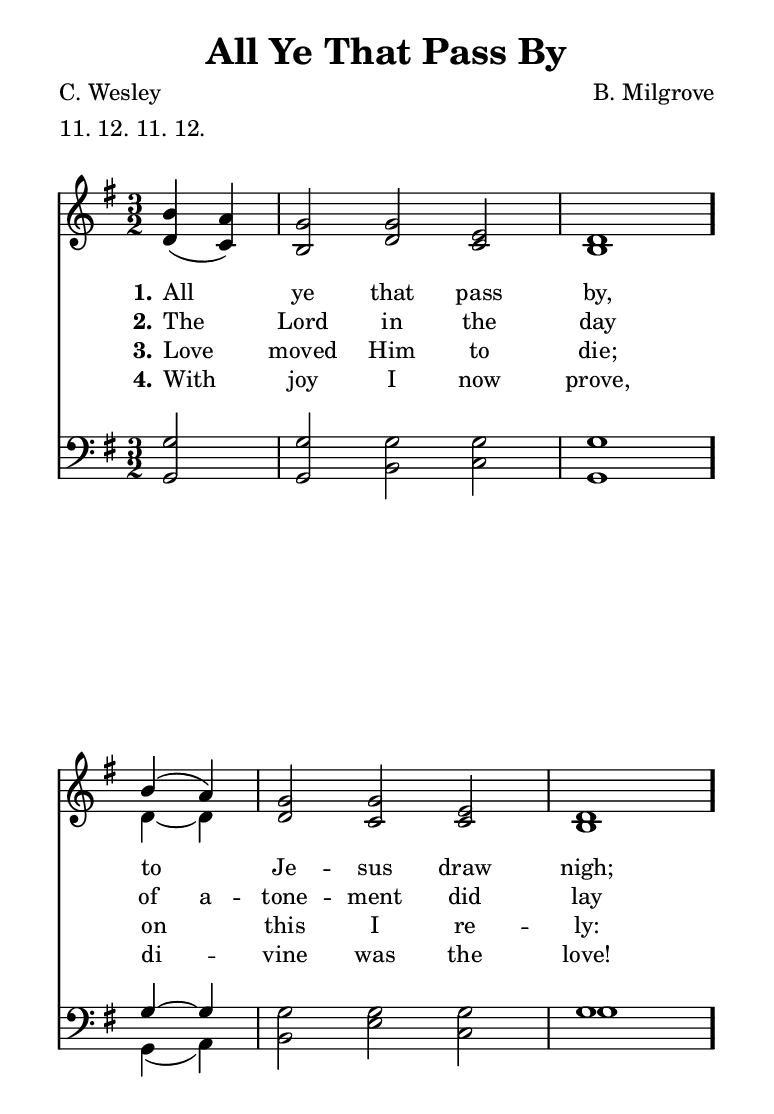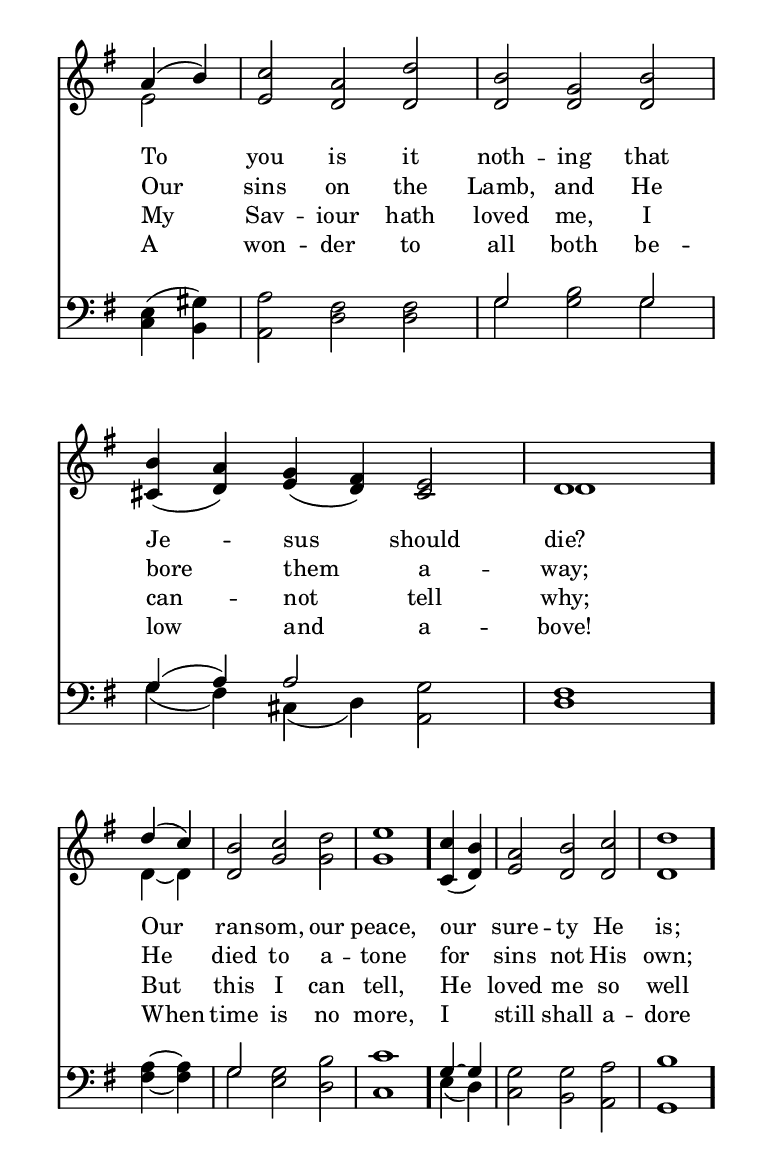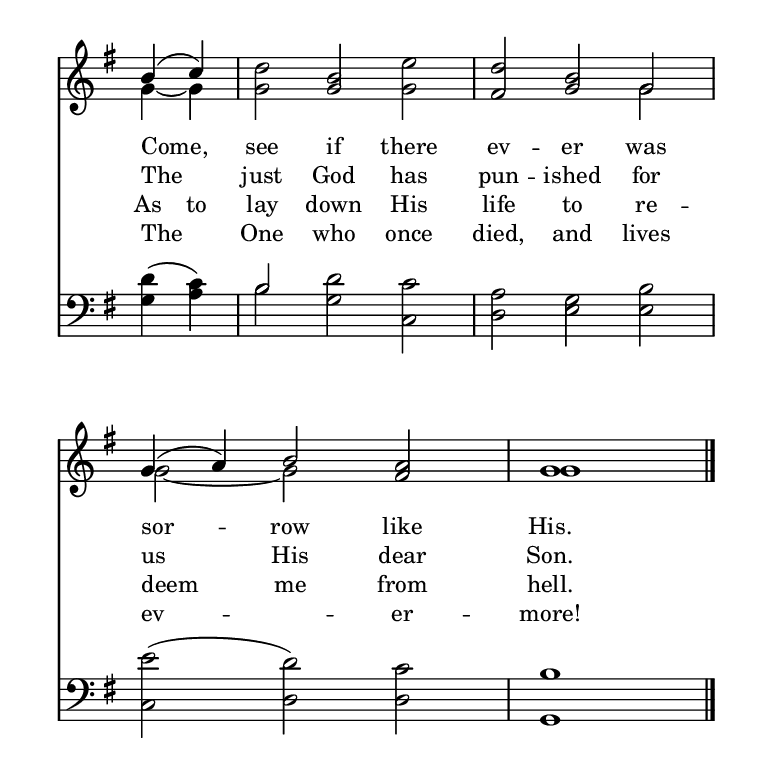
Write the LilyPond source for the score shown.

\include "common/global.ily"
\paper {
  \include "common/paper.ily"
  %ragged-bottom = ##t
  %ragged-last-bottom = ##t
  %systems-per-page = ##f
  %page-count = ##f
}

\header{
  hymnnumber = "60"
  title = "All Ye That Pass By"
  tunename = "Harwich"
  meter = "11. 12. 11. 12."
  poet = "C. Wesley"
  composer = "B. Milgrove"
  %copyright = ""
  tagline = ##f
}

% for fermata in MIDI
ta = { \tempo 4=140 }
tb = { \tempo 4=70  }

patternAA = { c4 c4 | c2 c2 c2 | c1 }
patternAB = { c2    | c2 c2 c2 | c1 \patternAA }

patternBA = { c4 c4 | c2 c2 c2 | c2 c2 c2 c4( c4) c4( c4) c2 | c1 }
patternBB = { c2    | c2 c2 c2 | c2 c2 c2 c4( c4) c4( c4) c2 | c1 }
patternBC = { c4 c4 | c2 c2 c2 | c2 c2 c2 c4( c4) c2      c2 | c1 }
patternBD = { c4 c4 | c2 c2 c2 | c2 c2 c2 c2      c2      c2 | c1 }

global = {
  \include "common/overrides.ily"
  \override Staff.TimeSignature.style = #'numbered
  \time 3/2
  \override Score.MetronomeMark.transparent = ##t % hide all fermata changes too
  \ta
  \key g \major
  \partial 2
  \autoBeamOff
}

notesSoprano = {
\global
\relative c'' {

  \changePitch \patternAA { b( a) | g g e | d | b'( a) | g g e | d }
  \changePitch \patternBA { a'( b) | c a d | b g b | b( a) g( fis) e | d }
  \changePitch \patternAA { d'( c) | b c d | e | c( b) | a b c | d }
  \changePitch \patternBC { b( c) | d b e | d b g | g( a) b a | g }

  \bar "|."

}
}

notesAlto = {
\global
\relative e' {

  \changePitch \patternAA { d( c) | b d c | b | d ~ d | d c c | b }
  \changePitch \patternBB { e | e d d | d d d | cis( d) e( d) cis | d }
  \changePitch \patternAA { d ~ d | d | g g | g | c,( d) | e d d | d }
  \changePitch \patternBD { g ~ g | g g g | fis g g | g ~ g fis | g }

}
}

notesTenor = {
\global
\relative a {

  \changePitch \patternAB { g | g g g | g | g ~ g | g g g | g }
  \changePitch \patternBC { e( gis) | a fis fis | g b g | g( a) a g | fis }
  \changePitch \patternAA { a ~ a | g g b | c | g ~ g | g g a | b }
  \changePitch \patternBD { d( c) | b d c | a g b | e( d) c | b }

}
}

notesBass = {
\global
\relative f, {

  \changePitch \patternAB { g | g b c | g | g( a) | b e c | g' }
  \changePitch \patternBA { c,( b) | a d d | g g g | g( fis) cis( d) a | d }
  \changePitch \patternAA { fis ~ fis | g e d | c | e( d) c b a | g }
  \changePitch \patternBD { g'( a) | b g c, | d e e | c( d) d | g, }

}
}

wordsA = \lyricmode {
\set stanza = "1."

All ye that pass by, \bar "." to Je -- sus draw nigh; \bar "." \break
To you is it noth -- ing that Je -- sus should die? \bar "." \break
Our ran -- som, our peace, \bar "." our sure -- ty He is; \bar "." \break
Come, see if there ev -- er was sor -- row like His. \bar "." \break

}

wordsB = \lyricmode {
\set stanza = "2."

The Lord in the day { \mon } of a -- { \moff } tone -- ment did lay
Our sins on the Lamb, and He bore them a -- way;
He died to a -- tone for sins not His own;
The just God has pun -- ished for us His dear Son.

}

wordsC = \lyricmode {
\set stanza = "3."

Love moved Him to die; on this I re -- ly:
My Sav -- iour hath loved me, I can -- not tell why;
But this I can tell, He loved me so well
{ \mon } As to { \moff } lay down His life to re -- deem me from hell.

}

wordsD = \lyricmode {
\set stanza = "4."

With joy I now prove, di -- vine was the love!
A won -- der to all both be -- low and a -- bove!
When time is no more, I still shall a -- dore
The One who once died, and lives ev -- _ er -- more!

}

\score {
  \context ChoirStaff <<
    \context Staff = upper <<
      \set Staff.autoBeaming = ##f
      \set ChoirStaff.systemStartDelimiter = #'SystemStartBar
      \set ChoirStaff.printPartCombineTexts = ##f
      \partcombine #'(2 . 9) \notesSoprano \notesAlto
      \context NullVoice = sopranos { \voiceOne << \notesSoprano >> }
      \context NullVoice = altos { \voiceTwo << \notesAlto >> }
      \context Lyrics = one   \lyricsto sopranos \wordsA
      \context Lyrics = two   \lyricsto sopranos \wordsB
      \context Lyrics = three \lyricsto sopranos \wordsC
      \context Lyrics = four  \lyricsto sopranos \wordsD
    >>
    \context Staff = men <<
      \clef bass
      \set ChoirStaff.printPartCombineTexts = ##f
      \partcombine #'(2 . 9) \notesTenor \notesBass
      \context NullVoice = tenors { \voiceOne << \notesTenor >> }
      \context NullVoice = basses { \voiceTwo << \notesBass >> }
    >>
  >>
  \layout {
    \include "common/layout.ily"
  }
  \midi{
    \include "common/midi.ily"
  }
}

\version "2.19.49"  % necessary for upgrading to future LilyPond versions.

% vi:set et ts=2 sw=2 ai nocindent syntax=lilypond:
